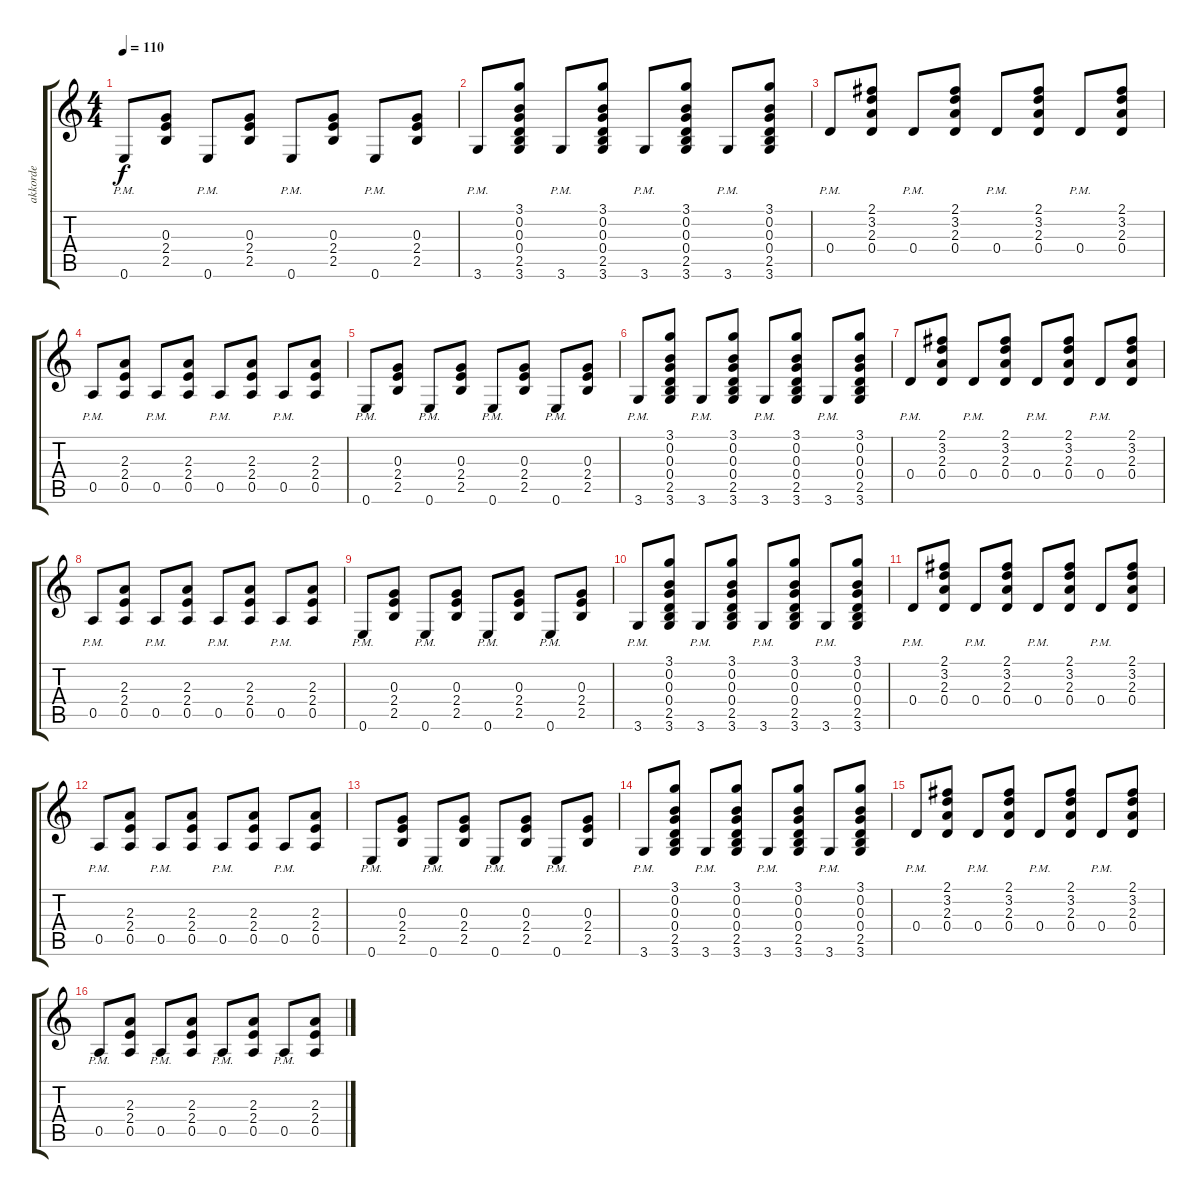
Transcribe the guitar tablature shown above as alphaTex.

\track ("akkorde" "akkorde") {instrument electricguitarclean}
\staff {score tabs}
\tuning (E4 B3 G3 D3 A2 E2) {hide}
\ts (4 4)
\tempo 110
\clef g2
\ks c
0.6{pm}.8{dy f} (0.3 2.4 2.5).8 0.6{pm}.8 (0.3 2.4 2.5).8 0.6{pm}.8 (0.3 2.4 2.5).8 0.6{pm}.8 (0.3 2.4 2.5).8 |
3.6{pm}.8 (3.1 0.2 0.3 0.4 2.5 3.6).8 3.6{pm}.8 (3.1 0.2 0.3 0.4 2.5 3.6).8 3.6{pm}.8 (3.1 0.2 0.3 0.4 2.5 3.6).8 3.6{pm}.8 (3.1 0.2 0.3 0.4 2.5 3.6).8 |
0.4{pm}.8 (2.1 3.2 2.3 0.4).8 0.4{pm}.8 (2.1 3.2 2.3 0.4).8 0.4{pm}.8 (2.1 3.2 2.3 0.4).8 0.4{pm}.8 (2.1 3.2 2.3 0.4).8 |
0.5{pm}.8 (2.3 2.4 0.5).8 0.5{pm}.8 (2.3 2.4 0.5).8 0.5{pm}.8 (2.3 2.4 0.5).8 0.5{pm}.8 (2.3 2.4 0.5).8 |
0.6{pm}.8 (0.3 2.4 2.5).8 0.6{pm}.8 (0.3 2.4 2.5).8 0.6{pm}.8 (0.3 2.4 2.5).8 0.6{pm}.8 (0.3 2.4 2.5).8 |
3.6{pm}.8 (3.1 0.2 0.3 0.4 2.5 3.6).8 3.6{pm}.8 (3.1 0.2 0.3 0.4 2.5 3.6).8 3.6{pm}.8 (3.1 0.2 0.3 0.4 2.5 3.6).8 3.6{pm}.8 (3.1 0.2 0.3 0.4 2.5 3.6).8 |
0.4{pm}.8 (2.1 3.2 2.3 0.4).8 0.4{pm}.8 (2.1 3.2 2.3 0.4).8 0.4{pm}.8 (2.1 3.2 2.3 0.4).8 0.4{pm}.8 (2.1 3.2 2.3 0.4).8 |
0.5{pm}.8 (2.3 2.4 0.5).8 0.5{pm}.8 (2.3 2.4 0.5).8 0.5{pm}.8 (2.3 2.4 0.5).8 0.5{pm}.8 (2.3 2.4 0.5).8 |
0.6{pm}.8 (0.3 2.4 2.5).8 0.6{pm}.8 (0.3 2.4 2.5).8 0.6{pm}.8 (0.3 2.4 2.5).8 0.6{pm}.8 (0.3 2.4 2.5).8 |
3.6{pm}.8 (3.1 0.2 0.3 0.4 2.5 3.6).8 3.6{pm}.8 (3.1 0.2 0.3 0.4 2.5 3.6).8 3.6{pm}.8 (3.1 0.2 0.3 0.4 2.5 3.6).8 3.6{pm}.8 (3.1 0.2 0.3 0.4 2.5 3.6).8 |
0.4{pm}.8 (2.1 3.2 2.3 0.4).8 0.4{pm}.8 (2.1 3.2 2.3 0.4).8 0.4{pm}.8 (2.1 3.2 2.3 0.4).8 0.4{pm}.8 (2.1 3.2 2.3 0.4).8 |
0.5{pm}.8 (2.3 2.4 0.5).8 0.5{pm}.8 (2.3 2.4 0.5).8 0.5{pm}.8 (2.3 2.4 0.5).8 0.5{pm}.8 (2.3 2.4 0.5).8 |
0.6{pm}.8 (0.3 2.4 2.5).8 0.6{pm}.8 (0.3 2.4 2.5).8 0.6{pm}.8 (0.3 2.4 2.5).8 0.6{pm}.8 (0.3 2.4 2.5).8 |
3.6{pm}.8 (3.1 0.2 0.3 0.4 2.5 3.6).8 3.6{pm}.8 (3.1 0.2 0.3 0.4 2.5 3.6).8 3.6{pm}.8 (3.1 0.2 0.3 0.4 2.5 3.6).8 3.6{pm}.8 (3.1 0.2 0.3 0.4 2.5 3.6).8 |
0.4{pm}.8 (2.1 3.2 2.3 0.4).8 0.4{pm}.8 (2.1 3.2 2.3 0.4).8 0.4{pm}.8 (2.1 3.2 2.3 0.4).8 0.4{pm}.8 (2.1 3.2 2.3 0.4).8 |
0.5{pm}.8 (2.3 2.4 0.5).8 0.5{pm}.8 (2.3 2.4 0.5).8 0.5{pm}.8 (2.3 2.4 0.5).8 0.5{pm}.8 (2.3 2.4 0.5).8
